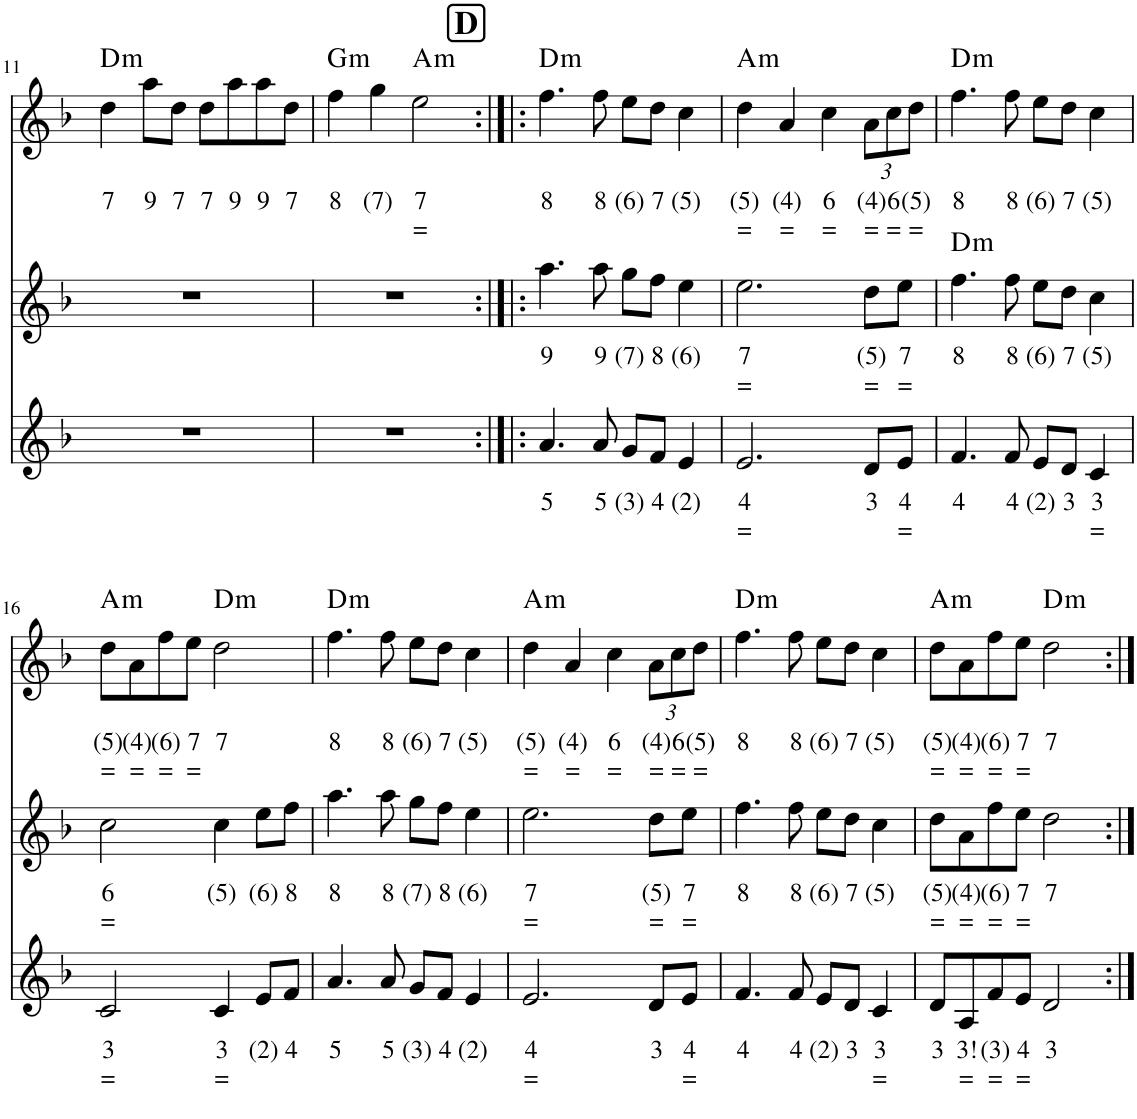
**kern	**text	**text	**kern	**text	**text	**kern	**text	**text	**harte
*part3	*part3	*part3	*part2	*part2	*part2	*part1	*part1	*part1	*part1
*staff3	*staff3	*staff3	*staff2	*staff2	*staff2	*staff1	*staff1	*staff1	*
*I"Stem	*	*	*I"Stem	*	*	*I"Stem	*	*	*
!!LO:PB:g=z
*clefG2	*	*	*clefG2	*	*	*clefG2	*	*	*
*k[b-]	*	*	*k[b-]	*	*	*k[b-]	*	*	*
*M4/4	*	*	*M4/4	*	*	*M4/4	*	*	*
=11	=11	=11	=11	=11	=11	=11	=11	=11	=11
!	!	!	!	!	!	!	!LO:LY:b	!	!LO:H:kt=m
1r	.	.	1r	.	.	4dd\	7	.	D:min
!	!	!	!	!	!	!	!LO:LY:b	!	!
.	.	.	.	.	.	8aa\L	9	.	.
!	!	!	!	!	!	!	!LO:LY:b	!	!
.	.	.	.	.	.	8dd\J	7	.	.
!	!	!	!	!	!	!	!LO:LY:b	!	!
.	.	.	.	.	.	8dd\L	7	.	.
!	!	!	!	!	!	!	!LO:LY:b	!	!
.	.	.	.	.	.	8aa\	9	.	.
!	!	!	!	!	!	!	!LO:LY:b	!	!
.	.	.	.	.	.	8aa\	9	.	.
!	!	!	!	!	!	!	!LO:LY:b	!	!
.	.	.	.	.	.	8dd\J	7	.	.
=12	=12	=12	=12	=12	=12	=12	=12	=12	=12
!	!	!	!	!	!	!	!LO:LY:b	!	!LO:H:kt=m
1r	.	.	1r	.	.	4ff\	8	.	G:min
!	!	!	!	!	!	!	!LO:LY:b	!	!
.	.	.	.	.	.	4gg\	(7)	.	.
!	!	!	!	!	!	!	!LO:LY:b	!LO:LY:b	!LO:H:kt=m
.	.	.	.	.	.	2ee\	7	=	A:min
!!LO:REH:place=s1:a:B:cj:fs=14:t=D
=13:|!|:	=13:|!|:	=13:|!|:	=13:|!|:	=13:|!|:	=13:|!|:	=13:|!|:	=13:|!|:	=13:|!|:	=13:|!|:
!	!LO:LY:b	!	!	!LO:LY:b	!	!	!LO:LY:b	!	!LO:H:kt=m
4.a/	5	.	4.aa\	9	.	4.ff\	8	.	D:min
!	!LO:LY:b	!	!	!LO:LY:b	!	!	!LO:LY:b	!	!
8a/	5	.	8aa\	9	.	8ff\	8	.	.
!	!LO:LY:b	!	!	!LO:LY:b	!	!	!LO:LY:b	!	!
8g/L	(3)	.	8gg\L	(7)	.	8ee\L	(6)	.	.
!	!LO:LY:b	!	!	!LO:LY:b	!	!	!LO:LY:b	!	!
8f/J	4	.	8ff\J	8	.	8dd\J	7	.	.
!	!LO:LY:b	!	!	!LO:LY:b	!	!	!LO:LY:b	!	!
4e/	(2)	.	4ee\	(6)	.	4cc\	(5)	.	.
=14	=14	=14	=14	=14	=14	=14	=14	=14	=14
!	!LO:LY:b	!LO:LY:b	!	!LO:LY:b	!LO:LY:b	!	!LO:LY:b	!LO:LY:b	!LO:H:kt=m
2.e/	4	=	2.ee\	7	=	4dd\	(5)	=	A:min
!	!	!	!	!	!	!	!LO:LY:b	!LO:LY:b	!
.	.	.	.	.	.	4a/	(4)	=	.
!	!	!	!	!	!	!	!LO:LY:b	!LO:LY:b	!
.	.	.	.	.	.	4cc\	6	=	.
!	!LO:LY:b	!	!	!LO:LY:b	!LO:LY:b	!	!	!	!
*	*	*	*	*	*	*Xbrackettup	*	*	*
!	!	!	!	!	!	!	!LO:LY:b	!LO:LY:b	!
8d/L	3	.	8dd\L	(5)	=	12a\L	(4)	=	.
!	!	!	!	!	!	!	!LO:LY:b	!LO:LY:b	!
.	.	.	.	.	.	12cc\	6	=	.
!	!LO:LY:b	!LO:LY:b	!	!LO:LY:b	!LO:LY:b	!	!	!	!
8e/J	4	=	8ee\J	7	=	.	.	.	.
!	!	!	!	!	!	!	!LO:LY:b	!LO:LY:b	!
.	.	.	.	.	.	12dd\J	(5)	=	.
=15	=15	=15	=15	=15	=15	=15	=15	=15	=15
!	!LO:LY:b	!	!	!LO:LY:b	!	!	!LO:LY:b	!	!LO:H:kt=m
4.f/	4	.	4.ff\	8	.	4.ff\	8	.	D:min
!	!LO:LY:b	!	!	!LO:LY:b	!	!	!LO:LY:b	!	!
8f/	4	.	8ff\	8	.	8ff\	8	.	.
!	!LO:LY:b	!	!	!LO:LY:b	!	!	!LO:LY:b	!	!
8e/L	(2)	.	8ee\L	(6)	.	8ee\L	(6)	.	.
!	!LO:LY:b	!	!	!LO:LY:b	!	!	!LO:LY:b	!	!
8d/J	3	.	8dd\J	7	.	8dd\J	7	.	.
!	!LO:LY:b	!LO:LY:b	!	!LO:LY:b	!	!	!LO:LY:b	!	!
4c/	3	=	4cc\	(5)	.	4cc\	(5)	.	.
!!LO:LB:g=z
=16	=16	=16	=16	=16	=16	=16	=16	=16	=16
!	!LO:LY:b	!LO:LY:b	!	!LO:LY:b	!LO:LY:b	!	!LO:LY:b	!LO:LY:b	!LO:H:kt=m
2c/	3	=	2cc\	6	=	8dd\L	(5)	=	A:min
!	!	!	!	!	!	!	!LO:LY:b	!LO:LY:b	!
.	.	.	.	.	.	8a\	(4)	=	.
!	!	!	!	!	!	!	!LO:LY:b	!LO:LY:b	!
.	.	.	.	.	.	8ff\	(6)	=	.
!	!	!	!	!	!	!	!LO:LY:b	!LO:LY:b	!
.	.	.	.	.	.	8ee\J	7	=	.
!	!LO:LY:b	!LO:LY:b	!	!LO:LY:b	!	!	!LO:LY:b	!	!LO:H:kt=m
4c/	3	=	4cc\	(5)	.	2dd\	7	.	D:min
!	!LO:LY:b	!	!	!LO:LY:b	!	!	!	!	!
8e/L	(2)	.	8ee\L	(6)	.	.	.	.	.
!	!LO:LY:b	!	!	!LO:LY:b	!	!	!	!	!
8f/J	4	.	8ff\J	8	.	.	.	.	.
=17	=17	=17	=17	=17	=17	=17	=17	=17	=17
!	!LO:LY:b	!	!	!LO:LY:b	!	!	!LO:LY:b	!	!LO:H:kt=m
4.a/	5	.	4.aa\	8	.	4.ff\	8	.	D:min
!	!LO:LY:b	!	!	!LO:LY:b	!	!	!LO:LY:b	!	!
8a/	5	.	8aa\	8	.	8ff\	8	.	.
!	!LO:LY:b	!	!	!LO:LY:b	!	!	!LO:LY:b	!	!
8g/L	(3)	.	8gg\L	(7)	.	8ee\L	(6)	.	.
!	!LO:LY:b	!	!	!LO:LY:b	!	!	!LO:LY:b	!	!
8f/J	4	.	8ff\J	8	.	8dd\J	7	.	.
!	!LO:LY:b	!	!	!LO:LY:b	!	!	!LO:LY:b	!	!
4e/	(2)	.	4ee\	(6)	.	4cc\	(5)	.	.
=18	=18	=18	=18	=18	=18	=18	=18	=18	=18
!	!LO:LY:b	!LO:LY:b	!	!LO:LY:b	!LO:LY:b	!	!LO:LY:b	!LO:LY:b	!LO:H:kt=m
2.e/	4	=	2.ee\	7	=	4dd\	(5)	=	A:min
!	!	!	!	!	!	!	!LO:LY:b	!LO:LY:b	!
.	.	.	.	.	.	4a/	(4)	=	.
!	!	!	!	!	!	!	!LO:LY:b	!LO:LY:b	!
.	.	.	.	.	.	4cc\	6	=	.
!	!LO:LY:b	!	!	!LO:LY:b	!LO:LY:b	!	!LO:LY:b	!LO:LY:b	!
8d/L	3	.	8dd\L	(5)	=	12a\L	(4)	=	.
!	!	!	!	!	!	!	!LO:LY:b	!LO:LY:b	!
.	.	.	.	.	.	12cc\	6	=	.
!	!LO:LY:b	!LO:LY:b	!	!LO:LY:b	!LO:LY:b	!	!	!	!
8e/J	4	=	8ee\J	7	=	.	.	.	.
!	!	!	!	!	!	!	!LO:LY:b	!LO:LY:b	!
.	.	.	.	.	.	12dd\J	(5)	=	.
=19	=19	=19	=19	=19	=19	=19	=19	=19	=19
!	!LO:LY:b	!	!	!LO:LY:b	!	!	!LO:LY:b	!	!LO:H:kt=m
4.f/	4	.	4.ff\	8	.	4.ff\	8	.	D:min
!	!LO:LY:b	!	!	!LO:LY:b	!	!	!LO:LY:b	!	!
8f/	4	.	8ff\	8	.	8ff\	8	.	.
!	!LO:LY:b	!	!	!LO:LY:b	!	!	!LO:LY:b	!	!
8e/L	(2)	.	8ee\L	(6)	.	8ee\L	(6)	.	.
!	!LO:LY:b	!	!	!LO:LY:b	!	!	!LO:LY:b	!	!
8d/J	3	.	8dd\J	7	.	8dd\J	7	.	.
!	!LO:LY:b	!LO:LY:b	!	!LO:LY:b	!	!	!LO:LY:b	!	!
4c/	3	=	4cc\	(5)	.	4cc\	(5)	.	.
=20	=20	=20	=20	=20	=20	=20	=20	=20	=20
!	!LO:LY:b	!	!	!LO:LY:b	!LO:LY:b	!	!LO:LY:b	!LO:LY:b	!LO:H:kt=m
8d/L	3	.	8dd\L	(5)	=	8dd\L	(5)	=	A:min
!	!LO:LY:b	!LO:LY:b	!	!LO:LY:b	!LO:LY:b	!	!LO:LY:b	!LO:LY:b	!
8A/	3!	=	8a\	(4)	=	8a\	(4)	=	.
!	!LO:LY:b	!LO:LY:b	!	!LO:LY:b	!LO:LY:b	!	!LO:LY:b	!LO:LY:b	!
8f/	(3)	=	8ff\	(6)	=	8ff\	(6)	=	.
!	!LO:LY:b	!LO:LY:b	!	!LO:LY:b	!LO:LY:b	!	!LO:LY:b	!LO:LY:b	!
8e/J	4	=	8ee\J	7	=	8ee\J	7	=	.
!	!LO:LY:b	!	!	!LO:LY:b	!	!	!LO:LY:b	!	!LO:H:kt=m
2d/	3	.	2dd\	7	.	2dd\	7	.	D:min
=:|!	=:|!	=:|!	=:|!	=:|!	=:|!	=:|!	=:|!	=:|!	=:|!
*-	*-	*-	*-	*-	*-	*-	*-	*-	*-
